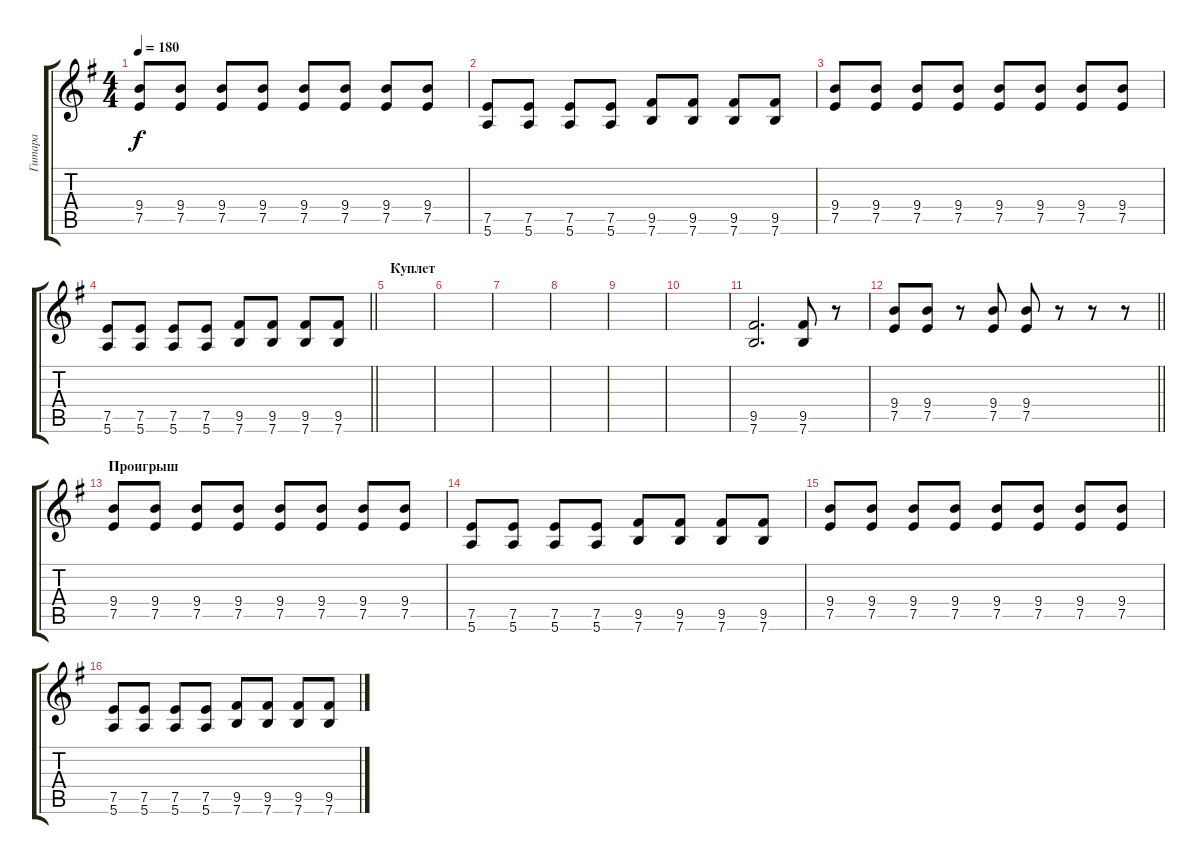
\track ("Гитара" "Гитара") {instrument overdrivenguitar}
\staff {score tabs}
\tuning (E4 B3 G3 D3 A2 E2) {hide}
\ts (4 4)
\tempo 180
\clef g2
\ks g
(9.4 7.5).8{dy f} (9.4 7.5).8 (9.4 7.5).8 (9.4 7.5).8 (9.4 7.5).8 (9.4 7.5).8 (9.4 7.5).8 (9.4 7.5).8 |
(7.5 5.6).8 (7.5 5.6).8 (7.5 5.6).8 (7.5 5.6).8 (9.5 7.6).8 (9.5 7.6).8 (9.5 7.6).8 (9.5 7.6).8 |
(9.4 7.5).8 (9.4 7.5).8 (9.4 7.5).8 (9.4 7.5).8 (9.4 7.5).8 (9.4 7.5).8 (9.4 7.5).8 (9.4 7.5).8 |
\barLineRight lightlight
(7.5 5.6).8 (7.5 5.6).8 (7.5 5.6).8 (7.5 5.6).8 (9.5 7.6).8 (9.5 7.6).8 (9.5 7.6).8 (9.5 7.6).8 |
\section ("" "Куплет")
|
|
|
|
|
|
(9.5 7.6).2{d} (9.5 7.6).8 r.8 |
\barLineRight lightlight
(9.4 7.5).8 (9.4 7.5).8 r.8 (9.4 7.5).8 (9.4 7.5).8 r.8 r.8 r.8 |
\section ("" "Проигрыш")
(9.4 7.5).8 (9.4 7.5).8 (9.4 7.5).8 (9.4 7.5).8 (9.4 7.5).8 (9.4 7.5).8 (9.4 7.5).8 (9.4 7.5).8 |
(7.5 5.6).8 (7.5 5.6).8 (7.5 5.6).8 (7.5 5.6).8 (9.5 7.6).8 (9.5 7.6).8 (9.5 7.6).8 (9.5 7.6).8 |
(9.4 7.5).8 (9.4 7.5).8 (9.4 7.5).8 (9.4 7.5).8 (9.4 7.5).8 (9.4 7.5).8 (9.4 7.5).8 (9.4 7.5).8 |
(7.5 5.6).8 (7.5 5.6).8 (7.5 5.6).8 (7.5 5.6).8 (9.5 7.6).8 (9.5 7.6).8 (9.5 7.6).8 (9.5 7.6).8
